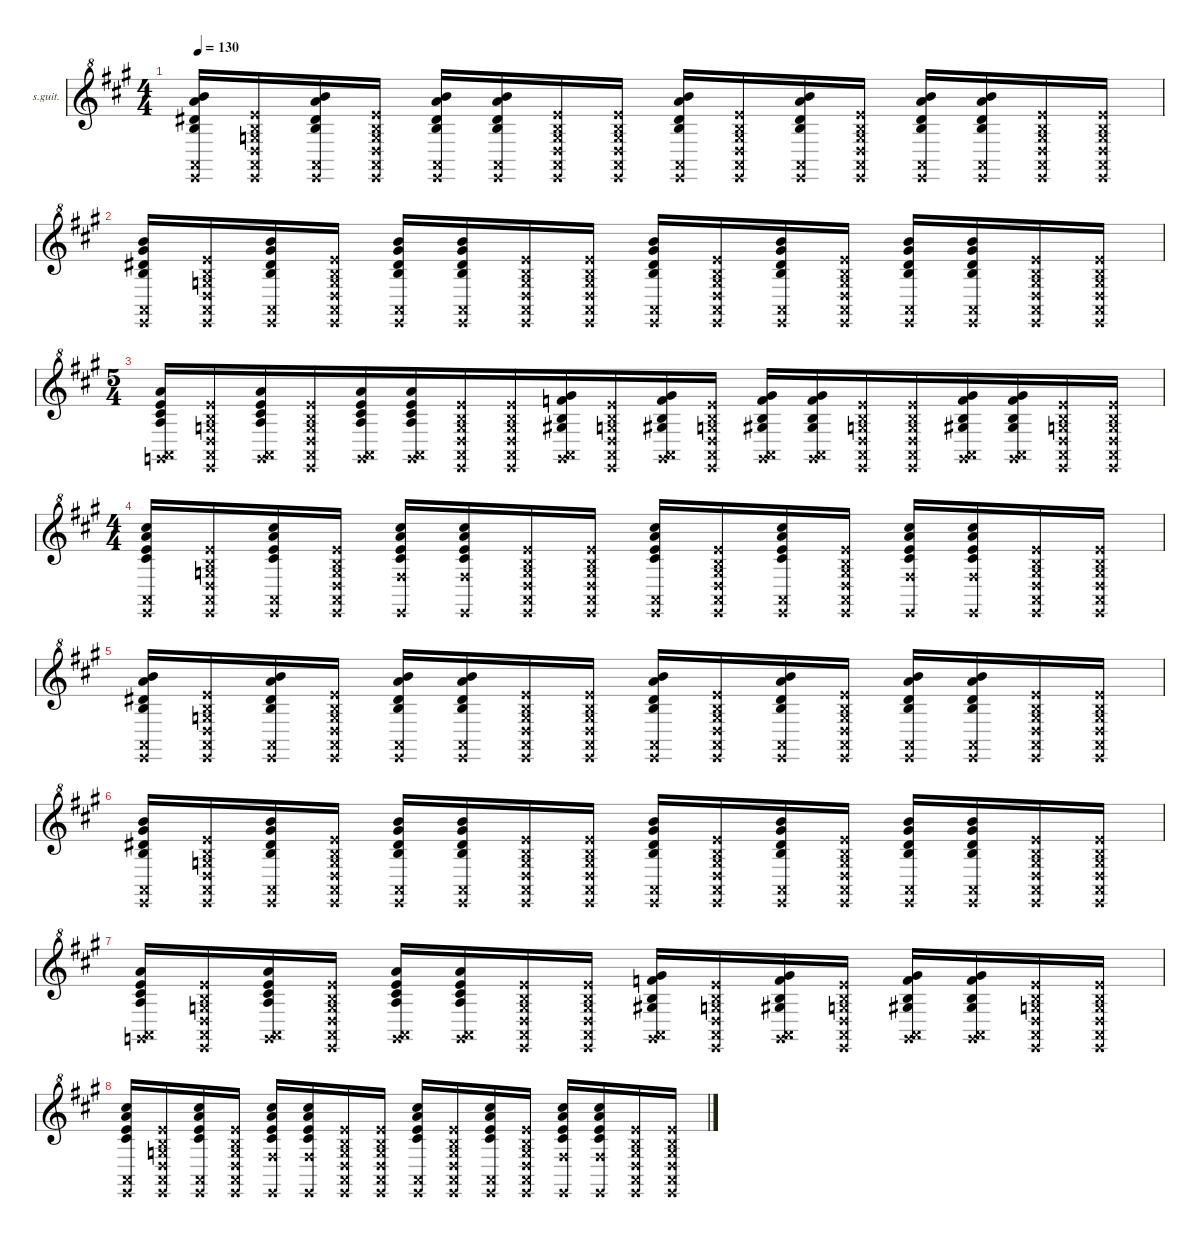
\defaultSystemsLayout 4
\hideDynamics
\bracketExtendMode nobrackets
\firstSystemTrackNameOrientation horizontal
\otherSystemsTrackNameOrientation horizontal
\track ("Steel Guitar" "s.guit.") {instrument acousticguitarsteel}
\staff {score}
\tuning (E4 B3 G3 D3 A2 E2)
\ts (4 4)
\tempo 130
\clef g2
\ottava 8va
\ks f#minor
(8.3{acc #} 10.2{acc forcenatural} 9.4{acc forcenatural} 7.1{acc forcenatural} 0.5{x acc forcenatural} 0.6{x acc forcenatural}).16{bd 30 dy mf beam Up} (0.3{x acc forcenatural} 0.2{x acc forcenatural} 0.1{x acc forcenatural} 0.4{x acc forcenatural} 0.5{x acc forcenatural} 0.6{x acc forcenatural}).16{bu 30 beam Up} (8.3{acc #} 10.2{acc forcenatural} 9.4{acc forcenatural} 7.1{acc forcenatural} 0.5{x acc forcenatural} 0.6{x acc forcenatural}).16{bd 30 beam Up} (0.3{x acc forcenatural} 0.2{x acc forcenatural} 0.1{x acc forcenatural} 0.4{x acc forcenatural} 0.5{x acc forcenatural} 0.6{x acc forcenatural}).16{bu 30 beam Up} (8.3{acc #} 10.2{acc forcenatural} 9.4{acc forcenatural} 7.1{acc forcenatural} 0.5{x acc forcenatural} 0.6{x acc forcenatural}).16{bd 30 beam Up} (8.3{acc #} 10.2{acc forcenatural} 9.4{acc forcenatural} 7.1{acc forcenatural} 0.5{x acc forcenatural} 0.6{x acc forcenatural}).16{bu 30 beam Up} (0.3{x acc forcenatural} 0.2{x acc forcenatural} 0.1{x acc forcenatural} 0.4{x acc forcenatural} 0.5{x acc forcenatural} 0.6{x acc forcenatural}).16{bd 30 beam Up} (0.3{x acc forcenatural} 0.2{x acc forcenatural} 0.1{x acc forcenatural} 0.4{x acc forcenatural} 0.6{x acc forcenatural} 0.5{x acc forcenatural}).16{bu 30 beam Up} (8.3{acc #} 10.2{acc forcenatural} 9.4{acc forcenatural} 7.1{acc forcenatural} 0.5{x acc forcenatural} 0.6{x acc forcenatural}).16{bd 30 beam Up} (0.3{x acc forcenatural} 0.2{x acc forcenatural} 0.1{x acc forcenatural} 0.4{x acc forcenatural} 0.5{x acc forcenatural} 0.6{x acc forcenatural}).16{bu 30 beam Up} (8.3{acc #} 10.2{acc forcenatural} 9.4{acc forcenatural} 7.1{acc forcenatural} 0.5{x acc forcenatural} 0.6{x acc forcenatural}).16{bd 30 beam Up} (0.3{x acc forcenatural} 0.2{x acc forcenatural} 0.1{x acc forcenatural} 0.4{x acc forcenatural} 0.5{x acc forcenatural} 0.6{x acc forcenatural}).16{bu 30 beam Up} (8.3{acc #} 10.2{acc forcenatural} 9.4{acc forcenatural} 7.1{acc forcenatural} 0.5{x acc forcenatural} 0.6{x acc forcenatural}).16{bd 30 beam Up} (8.3{acc #} 10.2{acc forcenatural} 9.4{acc forcenatural} 7.1{acc forcenatural} 0.5{x acc forcenatural} 0.6{x acc forcenatural}).16{bu 30 beam Up} (0.3{x acc forcenatural} 0.2{x acc forcenatural} 0.1{x acc forcenatural} 0.4{x acc forcenatural} 0.5{x acc forcenatural} 0.6{x acc forcenatural}).16{bd 30 beam Up} (0.3{x acc forcenatural} 0.2{x acc forcenatural} 0.1{x acc forcenatural} 0.4{x acc forcenatural} 0.6{x acc forcenatural} 0.5{x acc forcenatural}).16{bu 30 beam Up} |
(8.3{acc #} 9.2{acc #} 9.4{acc forcenatural} 7.1{acc forcenatural} 0.5{x acc forcenatural} 0.6{x acc forcenatural}).16{bd 30 beam Up} (0.3{x acc forcenatural} 0.2{x acc forcenatural} 0.1{x acc forcenatural} 0.4{x acc forcenatural} 0.5{x acc forcenatural} 0.6{x acc forcenatural}).16{bu 30 beam Up} (8.3{acc #} 9.2{acc #} 9.4{acc forcenatural} 7.1{acc forcenatural} 0.5{x acc forcenatural} 0.6{x acc forcenatural}).16{bd 30 beam Up} (0.3{x acc forcenatural} 0.2{x acc forcenatural} 0.1{x acc forcenatural} 0.4{x acc forcenatural} 0.5{x acc forcenatural} 0.6{x acc forcenatural}).16{bu 30 beam Up} (8.3{acc #} 9.2{acc #} 9.4{acc forcenatural} 7.1{acc forcenatural} 0.5{x acc forcenatural} 0.6{x acc forcenatural}).16{bd 30 beam Up} (8.3{acc #} 9.2{acc #} 9.4{acc forcenatural} 7.1{acc forcenatural} 0.5{x acc forcenatural} 0.6{x acc forcenatural}).16{bu 30 beam Up} (0.3{x acc forcenatural} 0.2{x acc forcenatural} 0.1{x acc forcenatural} 0.4{x acc forcenatural} 0.5{x acc forcenatural} 0.6{x acc forcenatural}).16{bd 30 beam Up} (0.3{x acc forcenatural} 0.2{x acc forcenatural} 0.1{x acc forcenatural} 0.4{x acc forcenatural} 0.6{x acc forcenatural} 0.5{x acc forcenatural}).16{bu 30 beam Up} (8.3{acc #} 9.2{acc #} 9.4{acc forcenatural} 7.1{acc forcenatural} 0.5{x acc forcenatural} 0.6{x acc forcenatural}).16{bd 30 beam Up} (0.3{x acc forcenatural} 0.2{x acc forcenatural} 0.1{x acc forcenatural} 0.4{x acc forcenatural} 0.5{x acc forcenatural} 0.6{x acc forcenatural}).16{bu 30 beam Up} (8.3{acc #} 9.2{acc #} 9.4{acc forcenatural} 7.1{acc forcenatural} 0.5{x acc forcenatural} 0.6{x acc forcenatural}).16{bd 30 beam Up} (0.3{x acc forcenatural} 0.2{x acc forcenatural} 0.1{x acc forcenatural} 0.4{x acc forcenatural} 0.5{x acc forcenatural} 0.6{x acc forcenatural}).16{bu 30 beam Up} (8.3{acc #} 9.2{acc #} 9.4{acc forcenatural} 7.1{acc forcenatural} 0.5{x acc forcenatural} 0.6{x acc forcenatural}).16{bd 30 beam Up} (8.3{acc #} 9.2{acc #} 9.4{acc forcenatural} 7.1{acc forcenatural} 0.5{x acc forcenatural} 0.6{x acc forcenatural}).16{bu 30 beam Up} (0.3{x acc forcenatural} 0.2{x acc forcenatural} 0.1{x acc forcenatural} 0.4{x acc forcenatural} 0.5{x acc forcenatural} 0.6{x acc forcenatural}).16{bd 30 beam Up} (0.3{x acc forcenatural} 0.2{x acc forcenatural} 0.1{x acc forcenatural} 0.4{x acc forcenatural} 0.6{x acc forcenatural} 0.5{x acc forcenatural}).16{bu 30 beam Up} |
\ts (5 4)
\beaming (8 6 4)
(6.3{acc #} 5.2{acc forcenatural} 7.4{acc forcenatural} 5.1{acc forcenatural} 3.6{x acc forcenatural} 0.5{x acc forcenatural}).16{bd 30 beam Up} (0.3{x acc forcenatural} 0.2{x acc forcenatural} 0.1{x acc forcenatural} 0.4{x acc forcenatural} 0.5{x acc forcenatural} 0.6{x acc forcenatural}).16{bu 30 beam Up} (6.3{acc #} 5.2{acc forcenatural} 7.4{acc forcenatural} 5.1{acc forcenatural} 3.6{x acc forcenatural} 0.5{x acc forcenatural}).16{bd 30 beam Up} (0.3{x acc forcenatural} 0.2{x acc forcenatural} 0.1{x acc forcenatural} 0.4{x acc forcenatural} 0.5{x acc forcenatural} 0.6{x acc forcenatural}).16{bu 30 beam Up} (6.3{acc #} 5.2{acc forcenatural} 7.4{acc forcenatural} 5.1{acc forcenatural} 3.6{x acc forcenatural} 0.5{x acc forcenatural}).16{bd 30 beam Up} (6.3{acc #} 5.2{acc forcenatural} 7.4{acc forcenatural} 5.1{acc forcenatural} 3.6{x acc forcenatural} 0.5{x acc forcenatural}).16{bu 30 beam Up} (0.3{x acc forcenatural} 0.2{x acc forcenatural} 0.1{x acc forcenatural} 0.4{x acc forcenatural} 0.5{x acc forcenatural} 0.6{x acc forcenatural}).16{bd 30 beam Up} (0.3{x acc forcenatural} 0.2{x acc forcenatural} 0.1{x acc forcenatural} 0.4{x acc forcenatural} 0.6{x acc forcenatural} 0.5{x acc forcenatural}).16{bu 30 beam Up} (4.3{acc forcenatural} 6.2{acc forcenatural} 6.4{acc #} 4.1{acc #} 3.6{x acc forcenatural} 0.5{x acc forcenatural}).16{bd 30 beam Up} (0.3{x acc forcenatural} 0.2{x acc forcenatural} 0.1{x acc forcenatural} 0.4{x acc forcenatural} 0.5{x acc forcenatural} 0.6{x acc forcenatural}).16{bu 30 beam Up} (4.3{acc forcenatural} 6.2{acc forcenatural} 6.4{acc #} 4.1{acc #} 3.6{x acc forcenatural} 0.5{x acc forcenatural}).16{bd 30 beam Up} (0.3{x acc forcenatural} 0.2{x acc forcenatural} 0.1{x acc forcenatural} 0.4{x acc forcenatural} 0.5{x acc forcenatural} 0.6{x acc forcenatural}).16{bu 30 beam Up} (4.3{acc forcenatural} 6.2{acc forcenatural} 6.4{acc #} 4.1{acc #} 3.6{x acc forcenatural} 0.5{x acc forcenatural}).16{bd 30 beam Up} (4.3{acc forcenatural} 6.2{acc forcenatural} 6.4{acc #} 4.1{acc #} 3.6{x acc forcenatural} 0.5{x acc forcenatural}).16{bu 30 beam Up} (0.3{x acc forcenatural} 0.2{x acc forcenatural} 0.1{x acc forcenatural} 0.4{x acc forcenatural} 0.5{x acc forcenatural} 0.6{x acc forcenatural}).16{bd 30 beam Up} (0.3{x acc forcenatural} 0.2{x acc forcenatural} 0.1{x acc forcenatural} 0.4{x acc forcenatural} 0.6{x acc forcenatural} 0.5{x acc forcenatural}).16{bu 30 beam Up} (4.3{acc forcenatural} 6.2{acc forcenatural} 6.4{acc #} 4.1{acc #} 3.6{x acc forcenatural} 0.5{x acc forcenatural}).16{bd 30 beam Up} (4.3{acc forcenatural} 6.2{acc forcenatural} 6.4{acc #} 4.1{acc #} 3.6{x acc forcenatural} 0.5{x acc forcenatural}).16{bu 30 beam Up} (0.3{x acc forcenatural} 0.2{x acc forcenatural} 0.1{x acc forcenatural} 0.4{x acc forcenatural} 0.5{x acc forcenatural} 0.6{x acc forcenatural}).16{bd 30 beam Up} (0.3{x acc forcenatural} 0.2{x acc forcenatural} 0.1{x acc forcenatural} 0.4{x acc forcenatural} 0.6{x acc forcenatural} 0.5{x acc forcenatural}).16{bu 30 beam Up} |
\ts (4 4)
\beaming (8 2 2 2 2)
(9.3{acc forcenatural} 10.2{acc forcenatural} 11.4{acc #} 9.1{acc #} 0.5{x acc forcenatural} 0.6{x acc forcenatural}).16{bd 30 beam Up} (0.3{x acc forcenatural} 0.2{x acc forcenatural} 0.1{x acc forcenatural} 0.4{x acc forcenatural} 0.5{x acc forcenatural} 0.6{x acc forcenatural}).16{bu 30 beam Up} (9.3{acc forcenatural} 10.2{acc forcenatural} 11.4{acc #} 9.1{acc #} 0.5{x acc forcenatural} 0.6{x acc forcenatural}).16{bd 30 beam Up} (0.3{x acc forcenatural} 0.2{x acc forcenatural} 0.1{x acc forcenatural} 0.4{x acc forcenatural} 0.5{x acc forcenatural} 0.6{x acc forcenatural}).16{bu 30 beam Up} (9.3{acc forcenatural} 10.2{acc forcenatural} 11.4{acc #} 9.5{x acc #} 0.6{x acc forcenatural} 9.1{acc #}).16{bd 30 beam Up} (9.3{acc forcenatural} 10.2{acc forcenatural} 11.4{acc #} 9.5{x acc #} 9.1{acc #} 0.6{x acc forcenatural}).16{bu 30 beam Up} (0.3{x acc forcenatural} 0.2{x acc forcenatural} 0.1{x acc forcenatural} 0.4{x acc forcenatural} 0.5{x acc forcenatural} 0.6{x acc forcenatural}).16{bd 30 beam Up} (0.3{x acc forcenatural} 0.2{x acc forcenatural} 0.1{x acc forcenatural} 0.4{x acc forcenatural} 0.6{x acc forcenatural} 0.5{x acc forcenatural}).16{bu 30 beam Up} (9.3{acc forcenatural} 10.2{acc forcenatural} 11.4{acc #} 9.1{acc #} 0.5{x acc forcenatural} 0.6{x acc forcenatural}).16{bd 30 beam Up} (0.3{x acc forcenatural} 0.2{x acc forcenatural} 0.1{x acc forcenatural} 0.4{x acc forcenatural} 0.5{x acc forcenatural} 0.6{x acc forcenatural}).16{bu 30 beam Up} (9.3{acc forcenatural} 10.2{acc forcenatural} 11.4{acc #} 9.1{acc #} 0.5{x acc forcenatural} 0.6{x acc forcenatural}).16{bd 30 beam Up} (0.3{x acc forcenatural} 0.2{x acc forcenatural} 0.1{x acc forcenatural} 0.4{x acc forcenatural} 0.5{x acc forcenatural} 0.6{x acc forcenatural}).16{bu 30 beam Up} (9.3{acc forcenatural} 10.2{acc forcenatural} 11.4{acc #} 9.5{x acc #} 0.6{x acc forcenatural} 9.1{acc #}).16{bd 30 beam Up} (9.3{acc forcenatural} 10.2{acc forcenatural} 11.4{acc #} 9.5{x acc #} 9.1{acc #} 0.6{x acc forcenatural}).16{bu 30 beam Up} (0.3{x acc forcenatural} 0.2{x acc forcenatural} 0.1{x acc forcenatural} 0.4{x acc forcenatural} 0.5{x acc forcenatural} 0.6{x acc forcenatural}).16{bd 30 beam Up} (0.3{x acc forcenatural} 0.2{x acc forcenatural} 0.1{x acc forcenatural} 0.4{x acc forcenatural} 0.6{x acc forcenatural} 0.5{x acc forcenatural}).16{bu 30 beam Up} |
(8.3{acc #} 10.2{acc forcenatural} 9.4{acc forcenatural} 7.1{acc forcenatural} 0.5{x acc forcenatural} 0.6{x acc forcenatural}).16{bd 30 beam Up} (0.3{x acc forcenatural} 0.2{x acc forcenatural} 0.1{x acc forcenatural} 0.4{x acc forcenatural} 0.5{x acc forcenatural} 0.6{x acc forcenatural}).16{bu 30 beam Up} (8.3{acc #} 10.2{acc forcenatural} 9.4{acc forcenatural} 7.1{acc forcenatural} 0.5{x acc forcenatural} 0.6{x acc forcenatural}).16{bd 30 beam Up} (0.3{x acc forcenatural} 0.2{x acc forcenatural} 0.1{x acc forcenatural} 0.4{x acc forcenatural} 0.5{x acc forcenatural} 0.6{x acc forcenatural}).16{bu 30 beam Up} (8.3{acc #} 10.2{acc forcenatural} 9.4{acc forcenatural} 7.1{acc forcenatural} 0.5{x acc forcenatural} 0.6{x acc forcenatural}).16{bd 30 beam Up} (8.3{acc #} 10.2{acc forcenatural} 9.4{acc forcenatural} 7.1{acc forcenatural} 0.5{x acc forcenatural} 0.6{x acc forcenatural}).16{bu 30 beam Up} (0.3{x acc forcenatural} 0.2{x acc forcenatural} 0.1{x acc forcenatural} 0.4{x acc forcenatural} 0.5{x acc forcenatural} 0.6{x acc forcenatural}).16{bd 30 beam Up} (0.3{x acc forcenatural} 0.2{x acc forcenatural} 0.1{x acc forcenatural} 0.4{x acc forcenatural} 0.6{x acc forcenatural} 0.5{x acc forcenatural}).16{bu 30 beam Up} (8.3{acc #} 10.2{acc forcenatural} 9.4{acc forcenatural} 7.1{acc forcenatural} 0.5{x acc forcenatural} 0.6{x acc forcenatural}).16{bd 30 beam Up} (0.3{x acc forcenatural} 0.2{x acc forcenatural} 0.1{x acc forcenatural} 0.4{x acc forcenatural} 0.5{x acc forcenatural} 0.6{x acc forcenatural}).16{bu 30 beam Up} (8.3{acc #} 10.2{acc forcenatural} 9.4{acc forcenatural} 7.1{acc forcenatural} 0.5{x acc forcenatural} 0.6{x acc forcenatural}).16{bd 30 beam Up} (0.3{x acc forcenatural} 0.2{x acc forcenatural} 0.1{x acc forcenatural} 0.4{x acc forcenatural} 0.5{x acc forcenatural} 0.6{x acc forcenatural}).16{bu 30 beam Up} (8.3{acc #} 10.2{acc forcenatural} 9.4{acc forcenatural} 7.1{acc forcenatural} 0.5{x acc forcenatural} 0.6{x acc forcenatural}).16{bd 30 beam Up} (8.3{acc #} 10.2{acc forcenatural} 9.4{acc forcenatural} 7.1{acc forcenatural} 0.5{x acc forcenatural} 0.6{x acc forcenatural}).16{bu 30 beam Up} (0.3{x acc forcenatural} 0.2{x acc forcenatural} 0.1{x acc forcenatural} 0.4{x acc forcenatural} 0.5{x acc forcenatural} 0.6{x acc forcenatural}).16{bd 30 beam Up} (0.3{x acc forcenatural} 0.2{x acc forcenatural} 0.1{x acc forcenatural} 0.4{x acc forcenatural} 0.6{x acc forcenatural} 0.5{x acc forcenatural}).16{bu 30 beam Up} |
(8.3{acc #} 9.2{acc #} 9.4{acc forcenatural} 7.1{acc forcenatural} 0.5{x acc forcenatural} 0.6{x acc forcenatural}).16{bd 30 beam Up} (0.3{x acc forcenatural} 0.2{x acc forcenatural} 0.1{x acc forcenatural} 0.4{x acc forcenatural} 0.5{x acc forcenatural} 0.6{x acc forcenatural}).16{bu 30 beam Up} (8.3{acc #} 9.2{acc #} 9.4{acc forcenatural} 7.1{acc forcenatural} 0.5{x acc forcenatural} 0.6{x acc forcenatural}).16{bd 30 beam Up} (0.3{x acc forcenatural} 0.2{x acc forcenatural} 0.1{x acc forcenatural} 0.4{x acc forcenatural} 0.5{x acc forcenatural} 0.6{x acc forcenatural}).16{bu 30 beam Up} (8.3{acc #} 9.2{acc #} 9.4{acc forcenatural} 7.1{acc forcenatural} 0.5{x acc forcenatural} 0.6{x acc forcenatural}).16{bd 30 beam Up} (8.3{acc #} 9.2{acc #} 9.4{acc forcenatural} 7.1{acc forcenatural} 0.5{x acc forcenatural} 0.6{x acc forcenatural}).16{bu 30 beam Up} (0.3{x acc forcenatural} 0.2{x acc forcenatural} 0.1{x acc forcenatural} 0.4{x acc forcenatural} 0.5{x acc forcenatural} 0.6{x acc forcenatural}).16{bd 30 beam Up} (0.3{x acc forcenatural} 0.2{x acc forcenatural} 0.1{x acc forcenatural} 0.4{x acc forcenatural} 0.6{x acc forcenatural} 0.5{x acc forcenatural}).16{bu 30 beam Up} (8.3{acc #} 9.2{acc #} 9.4{acc forcenatural} 7.1{acc forcenatural} 0.5{x acc forcenatural} 0.6{x acc forcenatural}).16{bd 30 beam Up} (0.3{x acc forcenatural} 0.2{x acc forcenatural} 0.1{x acc forcenatural} 0.4{x acc forcenatural} 0.5{x acc forcenatural} 0.6{x acc forcenatural}).16{bu 30 beam Up} (8.3{acc #} 9.2{acc #} 9.4{acc forcenatural} 7.1{acc forcenatural} 0.5{x acc forcenatural} 0.6{x acc forcenatural}).16{bd 30 beam Up} (0.3{x acc forcenatural} 0.2{x acc forcenatural} 0.1{x acc forcenatural} 0.4{x acc forcenatural} 0.5{x acc forcenatural} 0.6{x acc forcenatural}).16{bu 30 beam Up} (8.3{acc #} 9.2{acc #} 9.4{acc forcenatural} 7.1{acc forcenatural} 0.5{x acc forcenatural} 0.6{x acc forcenatural}).16{bd 30 beam Up} (8.3{acc #} 9.2{acc #} 9.4{acc forcenatural} 7.1{acc forcenatural} 0.5{x acc forcenatural} 0.6{x acc forcenatural}).16{bu 30 beam Up} (0.3{x acc forcenatural} 0.2{x acc forcenatural} 0.1{x acc forcenatural} 0.4{x acc forcenatural} 0.5{x acc forcenatural} 0.6{x acc forcenatural}).16{bd 30 beam Up} (0.3{x acc forcenatural} 0.2{x acc forcenatural} 0.1{x acc forcenatural} 0.4{x acc forcenatural} 0.6{x acc forcenatural} 0.5{x acc forcenatural}).16{bu 30 beam Up} |
(6.3{acc #} 5.2{acc forcenatural} 7.4{acc forcenatural} 5.1{acc forcenatural} 3.6{x acc forcenatural} 0.5{x acc forcenatural}).16{bd 30 beam Up} (0.3{x acc forcenatural} 0.2{x acc forcenatural} 0.1{x acc forcenatural} 0.4{x acc forcenatural} 0.5{x acc forcenatural} 0.6{x acc forcenatural}).16{bu 30 beam Up} (6.3{acc #} 5.2{acc forcenatural} 7.4{acc forcenatural} 5.1{acc forcenatural} 3.6{x acc forcenatural} 0.5{x acc forcenatural}).16{bd 30 beam Up} (0.3{x acc forcenatural} 0.2{x acc forcenatural} 0.1{x acc forcenatural} 0.4{x acc forcenatural} 0.5{x acc forcenatural} 0.6{x acc forcenatural}).16{bu 30 beam Up} (6.3{acc #} 5.2{acc forcenatural} 7.4{acc forcenatural} 5.1{acc forcenatural} 3.6{x acc forcenatural} 0.5{x acc forcenatural}).16{bd 30 beam Up} (6.3{acc #} 5.2{acc forcenatural} 7.4{acc forcenatural} 5.1{acc forcenatural} 3.6{x acc forcenatural} 0.5{x acc forcenatural}).16{bu 30 beam Up} (0.3{x acc forcenatural} 0.2{x acc forcenatural} 0.1{x acc forcenatural} 0.4{x acc forcenatural} 0.5{x acc forcenatural} 0.6{x acc forcenatural}).16{bd 30 beam Up} (0.3{x acc forcenatural} 0.2{x acc forcenatural} 0.1{x acc forcenatural} 0.4{x acc forcenatural} 0.6{x acc forcenatural} 0.5{x acc forcenatural}).16{bu 30 beam Up} (4.3{acc forcenatural} 6.2{acc forcenatural} 6.4{acc #} 4.1{acc #} 3.6{x acc forcenatural} 0.5{x acc forcenatural}).16{bd 30 beam Up} (0.3{x acc forcenatural} 0.2{x acc forcenatural} 0.1{x acc forcenatural} 0.4{x acc forcenatural} 0.5{x acc forcenatural} 0.6{x acc forcenatural}).16{bu 30 beam Up} (4.3{acc forcenatural} 6.2{acc forcenatural} 6.4{acc #} 4.1{acc #} 3.6{x acc forcenatural} 0.5{x acc forcenatural}).16{bd 30 beam Up} (0.3{x acc forcenatural} 0.2{x acc forcenatural} 0.1{x acc forcenatural} 0.4{x acc forcenatural} 0.5{x acc forcenatural} 0.6{x acc forcenatural}).16{bu 30 beam Up} (4.3{acc forcenatural} 6.2{acc forcenatural} 6.4{acc #} 4.1{acc #} 3.6{x acc forcenatural} 0.5{x acc forcenatural}).16{bd 30 beam Up} (4.3{acc forcenatural} 6.2{acc forcenatural} 6.4{acc #} 4.1{acc #} 3.6{x acc forcenatural} 0.5{x acc forcenatural}).16{bu 30 beam Up} (0.3{x acc forcenatural} 0.2{x acc forcenatural} 0.1{x acc forcenatural} 0.4{x acc forcenatural} 0.5{x acc forcenatural} 0.6{x acc forcenatural}).16{bd 30 beam Up} (0.3{x acc forcenatural} 0.2{x acc forcenatural} 0.1{x acc forcenatural} 0.4{x acc forcenatural} 0.6{x acc forcenatural} 0.5{x acc forcenatural}).16{bu 30 beam Up} |
(9.3{acc forcenatural} 10.2{acc forcenatural} 11.4{acc #} 9.1{acc #} 0.5{x acc forcenatural} 0.6{x acc forcenatural}).16{bd 30 beam Up} (0.3{x acc forcenatural} 0.2{x acc forcenatural} 0.1{x acc forcenatural} 0.4{x acc forcenatural} 0.5{x acc forcenatural} 0.6{x acc forcenatural}).16{bu 30 beam Up} (9.3{acc forcenatural} 10.2{acc forcenatural} 11.4{acc #} 9.1{acc #} 0.5{x acc forcenatural} 0.6{x acc forcenatural}).16{bd 30 beam Up} (0.3{x acc forcenatural} 0.2{x acc forcenatural} 0.1{x acc forcenatural} 0.4{x acc forcenatural} 0.5{x acc forcenatural} 0.6{x acc forcenatural}).16{bu 30 beam Up} (9.3{acc forcenatural} 10.2{acc forcenatural} 11.4{acc #} 9.5{x acc #} 0.6{x acc forcenatural} 9.1{acc #}).16{bd 30 beam Up} (9.3{acc forcenatural} 10.2{acc forcenatural} 11.4{acc #} 9.5{x acc #} 9.1{acc #} 0.6{x acc forcenatural}).16{bu 30 beam Up} (0.3{x acc forcenatural} 0.2{x acc forcenatural} 0.1{x acc forcenatural} 0.4{x acc forcenatural} 0.5{x acc forcenatural} 0.6{x acc forcenatural}).16{bd 30 beam Up} (0.3{x acc forcenatural} 0.2{x acc forcenatural} 0.1{x acc forcenatural} 0.4{x acc forcenatural} 0.6{x acc forcenatural} 0.5{x acc forcenatural}).16{bu 30 beam Up} (9.3{acc forcenatural} 10.2{acc forcenatural} 11.4{acc #} 9.1{acc #} 0.5{x acc forcenatural} 0.6{x acc forcenatural}).16{bd 30 beam Up} (0.3{x acc forcenatural} 0.2{x acc forcenatural} 0.1{x acc forcenatural} 0.4{x acc forcenatural} 0.5{x acc forcenatural} 0.6{x acc forcenatural}).16{bu 30 beam Up} (9.3{acc forcenatural} 10.2{acc forcenatural} 11.4{acc #} 9.1{acc #} 0.5{x acc forcenatural} 0.6{x acc forcenatural}).16{bd 30 beam Up} (0.3{x acc forcenatural} 0.2{x acc forcenatural} 0.1{x acc forcenatural} 0.4{x acc forcenatural} 0.5{x acc forcenatural} 0.6{x acc forcenatural}).16{bu 30 beam Up} (9.3{acc forcenatural} 10.2{acc forcenatural} 11.4{acc #} 9.5{x acc #} 0.6{x acc forcenatural} 9.1{acc #}).16{bd 30 beam Up} (9.3{acc forcenatural} 10.2{acc forcenatural} 11.4{acc #} 9.5{x acc #} 9.1{acc #} 0.6{x acc forcenatural}).16{bu 30 beam Up} (0.3{x acc forcenatural} 0.2{x acc forcenatural} 0.1{x acc forcenatural} 0.4{x acc forcenatural} 0.5{x acc forcenatural} 0.6{x acc forcenatural}).16{bd 30 beam Up} (0.3{x acc forcenatural} 0.2{x acc forcenatural} 0.1{x acc forcenatural} 0.4{x acc forcenatural} 0.6{x acc forcenatural} 0.5{x acc forcenatural}).16{bu 30 beam Up}
